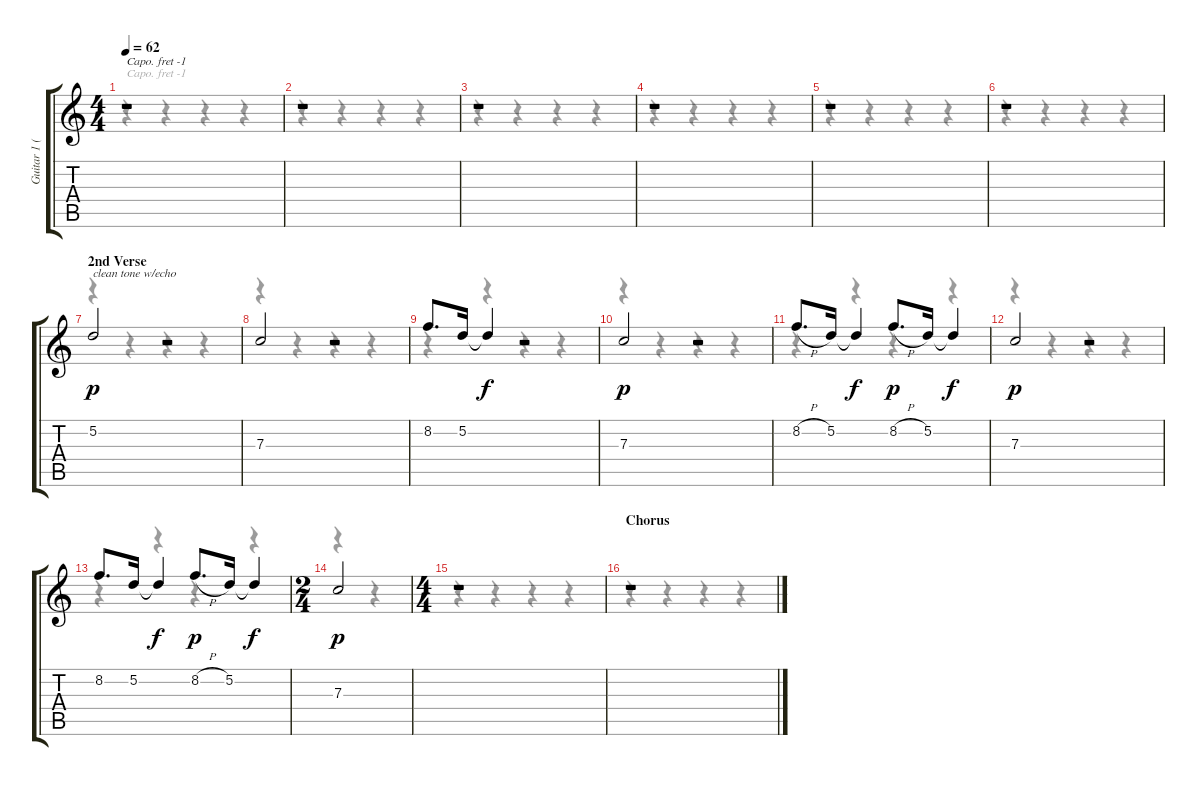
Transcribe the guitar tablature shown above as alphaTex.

\track ("Guitar 1 (Slash)" "Guitar 1 (") {instrument distortionguitar}
\staff {score tabs}
\capo -1
\tuning (Eb4 Bb3 Gb3 Db3 Ab2 Eb2) {hide}
\voice
\ts (4 4)
\tempo 62
\clef g2
\ks c
r.1{dy p} |
r.1 |
r.1 |
r.1 |
r.1 |
r.1 |
\section ("" "2nd Verse")
5.2.2{txt "clean tone w/echo"} r.2 |
7.3.2 r.2 |
8.2.8{d} 5.2.16 5.2{t}.4{dy f} r.2 |
7.3.2{dy p} r.2 |
8.2{h}.8{d} 5.2.16 5.2{t}.4{dy f} 8.2{h}.8{d dy p} 5.2.16 5.2{t}.4{dy f} |
7.3.2{dy p} r.2 |
8.2.8{d} 5.2.16 5.2{t}.4{dy f} 8.2{h}.8{d dy p} 5.2.16 5.2{t}.4{dy f} |
\ts (2 4)
7.3.2{dy p} |
\ts (4 4)
r.1 |
\section ("" "Chorus")
r.1
\voice
\clef g2
\ottava regular
\simile none
\ks c
r.4{dy f} r.4 r.4 r.4 |
r.4 r.4 r.4 r.4 |
r.4 r.4 r.4 r.4 |
r.4 r.4 r.4 r.4 |
r.4 r.4 r.4 r.4 |
r.4 r.4 r.4 r.4 |
r.4 r.4 r.4 r.4 |
r.4 r.4 r.4 r.4 |
r.4 r.4 r.4 r.4 |
r.4 r.4 r.4 r.4 |
r.4 r.4 r.4 r.4 |
r.4 r.4 r.4 r.4 |
r.4 r.4 r.4 r.4 |
r.4 r.4 |
r.4 r.4 r.4 r.4 |
r.4 r.4 r.4 r.4
